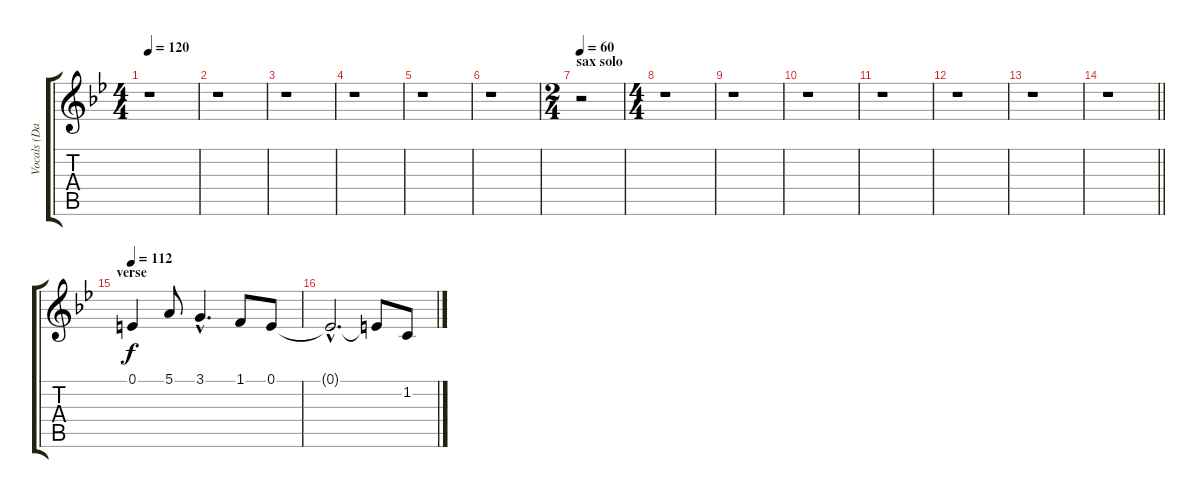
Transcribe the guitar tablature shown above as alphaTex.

\track ("Vocals (Davies)" "Vocals (Da") {instrument lead6voice}
\staff {score tabs}
\tuning (E4 B3 G3 D3 A2 E2) {hide}
\ts (4 4)
\tempo 120
\clef g2
\ks bb
r.1{dy f} |
r.1 |
r.1 |
r.1 |
r.1 |
r.1 |
\ts (2 4)
\section ("" "sax solo")
\tempo 60
r.2 |
\ts (4 4)
r.1 |
r.1 |
r.1 |
r.1 |
r.1 |
r.1 |
\barLineRight lightlight
r.1 |
\section ("" "verse")
\tempo 112
0.1.4 5.1.8 3.1{hac}.4{d} 1.1.8 0.1.8 |
0.1{hac t}.2{d} 0.1{t}.8 1.2.8
